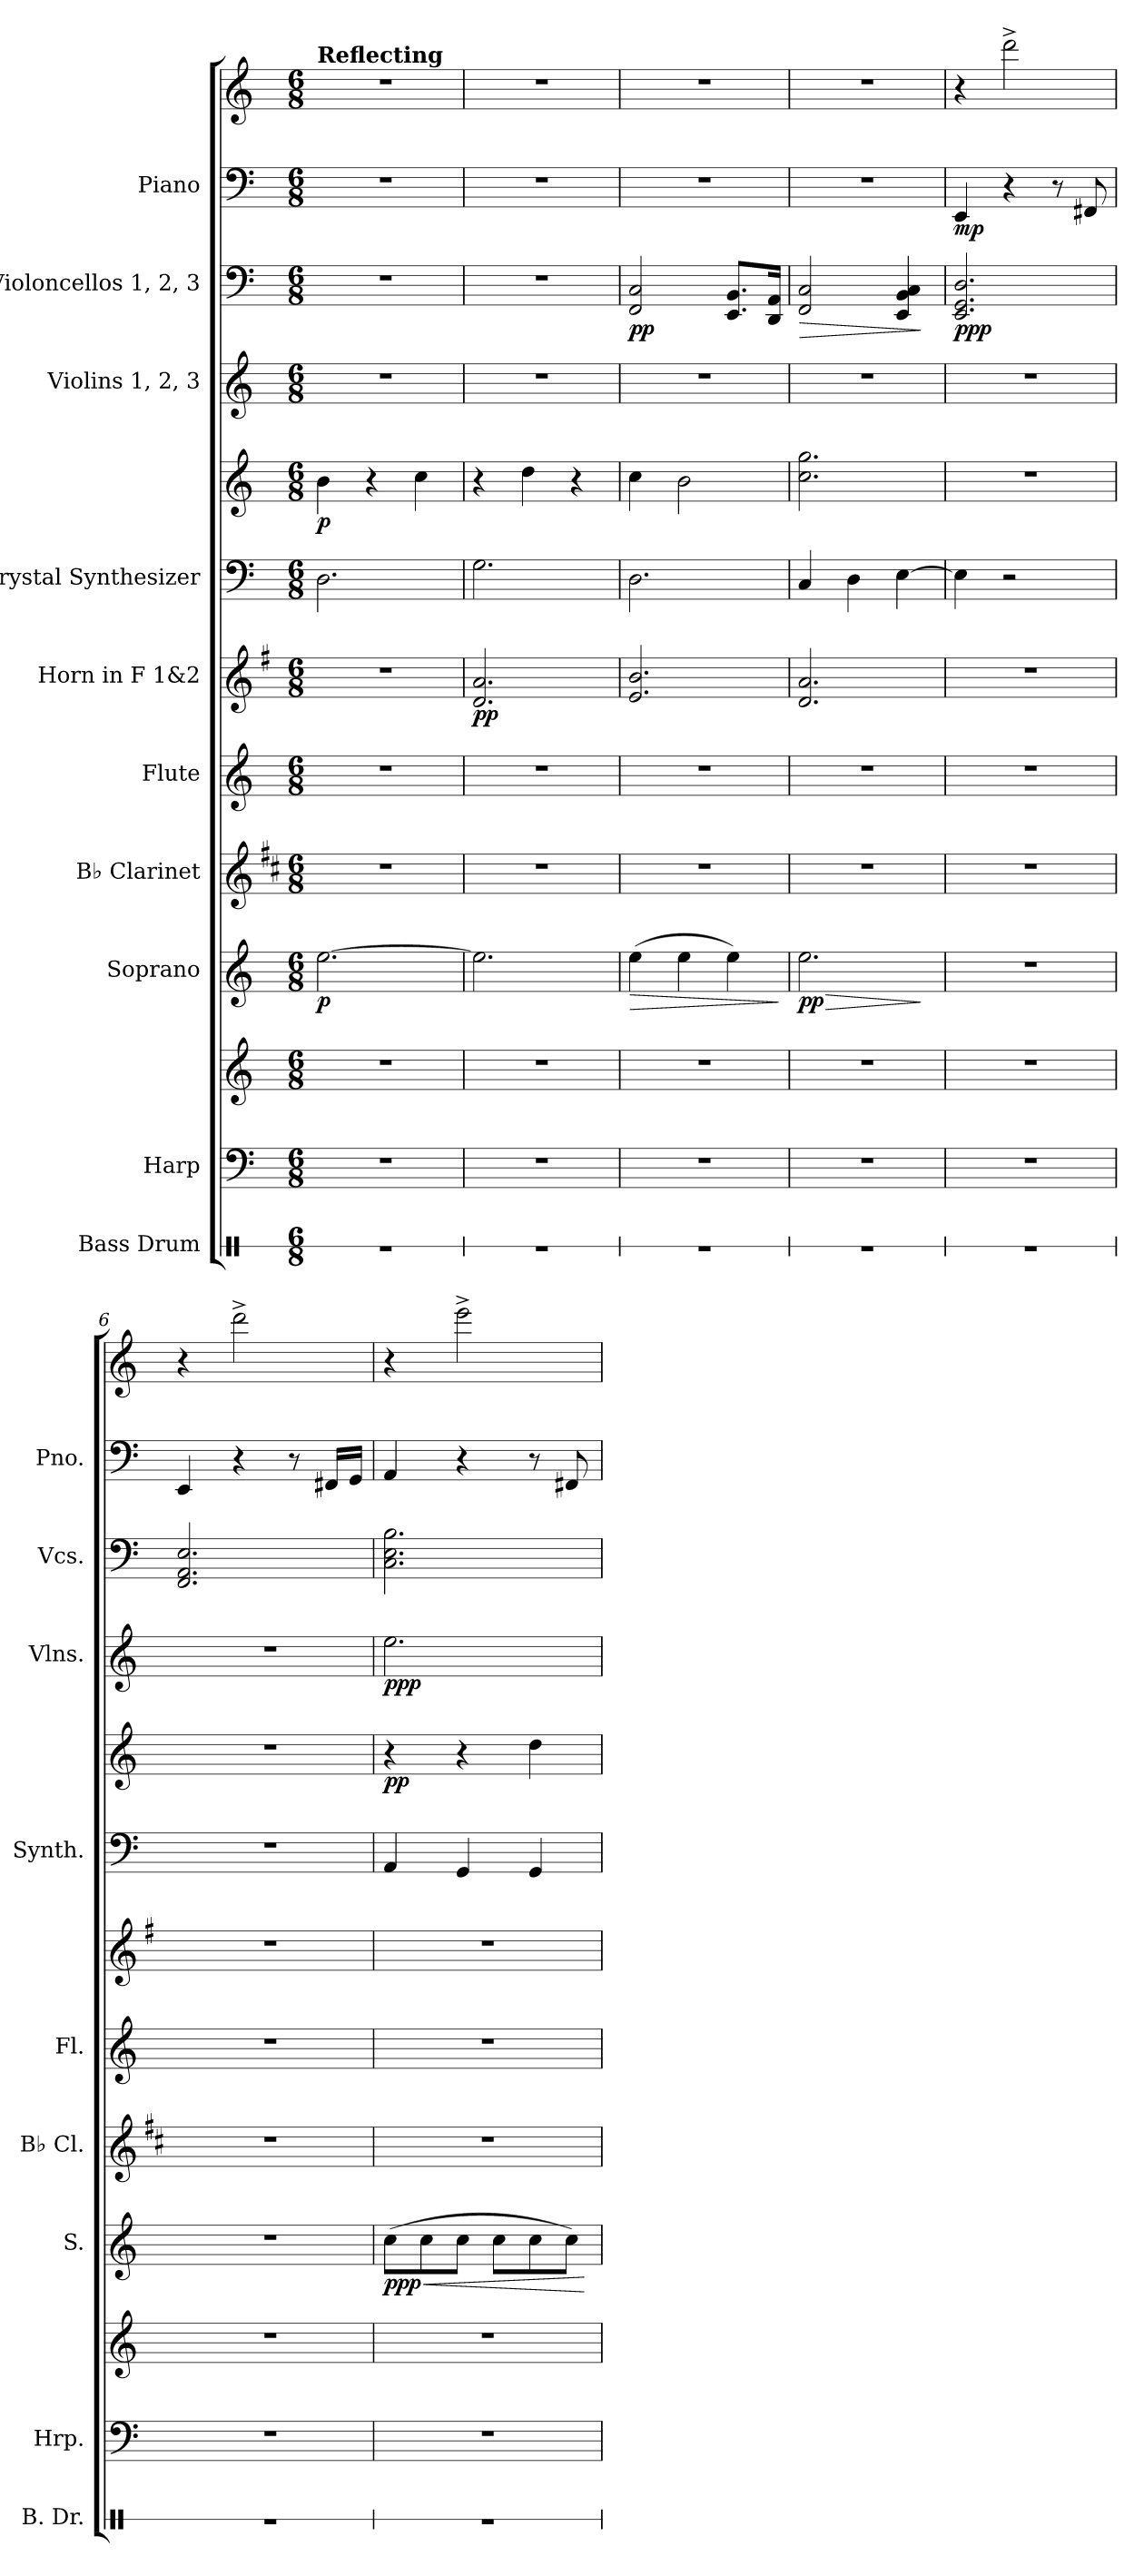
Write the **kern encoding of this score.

**kern	**kern	**kern	**kern	**dynam	**kern	**kern	**kern	**dynam	**kern	**kern	**dynam	**kern	**dynam	**kern	**dynam	**kern	**kern	**dynam
*part10	*part9	*part9	*part8	*part8	*part7	*part6	*part5	*part5	*part4	*part4	*part4	*part3	*part3	*part2	*part2	*part1	*part1	*part1
*staff13	*staff12	*staff11	*staff10	*staff10	*staff9	*staff8	*staff7	*staff7	*staff6	*staff5	*staff5/6	*staff4	*staff4	*staff3	*staff3	*staff2	*staff1	*staff1/2
*I"Bass Drum	*I"Harp	*	*I"Soprano	*	*I"B♭ Clarinet	*I"Flute	*I"Horn in F 1&amp;2	*	*I"Crystal Synthesizer	*	*	*I"Violins 1, 2, 3	*	*I"Violoncellos 1, 2, 3	*	*I"Piano	*	*
*I'B. Dr.	*I'Hrp.	*	*I'S.	*	*I'B♭ Cl.	*I'Fl.	*	*	*I'Synth.	*	*	*I'Vlns.	*	*I'Vcs.	*	*I'Pno.	*	*
*stria1	*	*	*	*	*	*	*	*	*	*	*	*	*	*	*	*	*	*
*clefX	*clefF4	*clefG2	*clefG2	*	*clefG2	*clefG2	*clefG2	*	*clefF4	*clefG2	*	*clefG2	*	*clefF4	*	*clefF4	*clefG2	*
*	*	*	*	*	*ITrd1c2	*	*ITrd4c7	*	*	*	*	*	*	*	*	*	*	*
*k[]	*k[]	*k[]	*k[]	*	*k[]	*k[]	*k[]	*	*k[]	*k[]	*	*k[]	*	*k[]	*	*k[]	*k[]	*
*M6/8	*M6/8	*M6/8	*M6/8	*	*M6/8	*M6/8	*M6/8	*	*M6/8	*M6/8	*	*M6/8	*	*M6/8	*	*M6/8	*M6/8	*
*MM50	*MM50	*MM50	*MM50	*	*MM50	*MM50	*MM50	*	*MM50	*MM50	*	*MM50	*	*MM50	*	*MM50	*MM50	*
=1	=1	=1	=1	=1	=1	=1	=1	=1	=1	=1	=1	=1	=1	=1	=1	=1	=1	=1
!	!	!	!	!	!	!	!	!	!	!	!	!	!	!	!	!	!LO:TX:a:B:t=Reflecting	!
!	!	!	!	!LO:DY:b	!	!	!	!	!	!	!LO:DY:b	!	!	!	!	!	!	!
2.r	2.r	2.r	[2.ee\	p	2.r	2.r	2.r	.	2.D\	4b\	p	2.r	.	2.r	.	2.r	2.r	.
.	.	.	.	.	.	.	.	.	.	4r	.	.	.	.	.	.	.	.
.	.	.	.	.	.	.	.	.	.	4cc\	.	.	.	.	.	.	.	.
=2	=2	=2	=2	=2	=2	=2	=2	=2	=2	=2	=2	=2	=2	=2	=2	=2	=2	=2
!	!	!	!	!	!	!	!	!LO:DY:b	!	!	!	!	!	!	!	!	!	!
2.r	2.r	2.r	2.ee\]	.	2.r	2.r	2.G/ 2.d/	pp	2.G\	4r	.	2.r	.	2.r	.	2.r	2.r	.
.	.	.	.	.	.	.	.	.	.	4dd\	.	.	.	.	.	.	.	.
.	.	.	.	.	.	.	.	.	.	4r	.	.	.	.	.	.	.	.
=3	=3	=3	=3	=3	=3	=3	=3	=3	=3	=3	=3	=3	=3	=3	=3	=3	=3	=3
!	!	!	!	!LO:HP:b	!	!	!	!	!	!	!	!	!	!	!LO:DY:b	!	!	!
2.r	2.r	2.r	(4ee\	>	2.r	2.r	2.A/ 2.e/	.	2.D\	4cc\	.	2.r	.	2FF/ 2C/	pp	2.r	2.r	.
.	.	.	4ee\	.	.	.	.	.	.	2b\	.	.	.	.	.	.	.	.
.	.	.	4ee\)	.	.	.	.	.	.	.	.	.	.	8.EE/ 8.BB/L	.	.	.	.
.	.	.	.	.	.	.	.	.	.	.	.	.	.	16DD/ 16AA/Jk	.	.	.	.
.	.	.	.	]	.	.	.	.	.	.	.	.	.	.	.	.	.	.
=4	=4	=4	=4	=4	=4	=4	=4	=4	=4	=4	=4	=4	=4	=4	=4	=4	=4	=4
!	!	!	!	!LO:HP:b	!	!	!	!	!	!	!	!	!	!	!LO:HP:b	!	!	!
!	!	!	!	!LO:DY:n=1:b	!	!	!	!	!	!	!	!	!	!	!	!	!	!
2.r	2.r	2.r	2.ee\	> pp	2.r	2.r	2.G/ 2.d/	.	4C/	2.cc\ 2.gg\	.	2.r	.	2FF/ 2C/	>	2.r	2.r	.
.	.	.	.	.	.	.	.	.	4D\	.	.	.	.	.	.	.	.	.
.	.	.	.	.	.	.	.	.	[4E\	.	.	.	.	4EE/ 4BB/ 4C/	.	.	.	.
.	.	.	.	]	.	.	.	.	.	.	.	.	.	.	]	.	.	.
=5	=5	=5	=5	=5	=5	=5	=5	=5	=5	=5	=5	=5	=5	=5	=5	=5	=5	=5
!	!	!	!	!	!	!	!	!	!	!	!	!	!	!	!LO:DY:b	!	!	!LO:DY:b=2
2.r	2.r	2.r	2.r	.	2.r	2.r	2.r	.	4E\]	2.r	.	2.r	.	2.EE/ 2.GG/ 2.D/	ppp	4EE/	4r	mp
.	.	.	.	.	.	.	.	.	2r	.	.	.	.	.	.	4r	2ddd^\	.
.	.	.	.	.	.	.	.	.	.	.	.	.	.	.	.	8r	.	.
.	.	.	.	.	.	.	.	.	.	.	.	.	.	.	.	8FF#X/	.	.
=6	=6	=6	=6	=6	=6	=6	=6	=6	=6	=6	=6	=6	=6	=6	=6	=6	=6	=6
2.r	2.r	2.r	2.r	.	2.r	2.r	2.r	.	2.r	2.r	.	2.r	.	2.FF/ 2.AA/ 2.E/	.	4EE/	4r	.
.	.	.	.	.	.	.	.	.	.	.	.	.	.	.	.	4r	2ddd^\	.
.	.	.	.	.	.	.	.	.	.	.	.	.	.	.	.	8r	.	.
.	.	.	.	.	.	.	.	.	.	.	.	.	.	.	.	16FF#X/LL	.	.
.	.	.	.	.	.	.	.	.	.	.	.	.	.	.	.	16GG/JJ	.	.
!!LO:PB:g=z
=7	=7	=7	=7	=7	=7	=7	=7	=7	=7	=7	=7	=7	=7	=7	=7	=7	=7	=7
!	!	!	!	!LO:HP:b	!	!	!	!	!	!	!	!	!	!	!	!	!	!
!	!	!	!	!LO:DY:n=1:b	!	!	!	!	!	!	!LO:DY:b	!	!LO:DY:b	!	!	!	!	!
2.r	2.r	2.r	(8cc\L	< ppp	2.r	2.r	2.r	.	4AA/	4r	pp	2.ee\	ppp	2.C\ 2.E\ 2.B\	.	4AA/	4r	.
.	.	.	8cc\	.	.	.	.	.	.	.	.	.	.	.	.	.	.	.
.	.	.	8cc\J	.	.	.	.	.	4GG/	4r	.	.	.	.	.	4r	2eee^\	.
.	.	.	8cc\L	.	.	.	.	.	.	.	.	.	.	.	.	.	.	.
.	.	.	8cc\	.	.	.	.	.	4GG/	4dd\	.	.	.	.	.	8r	.	.
.	.	.	8cc\J)	.	.	.	.	.	.	.	.	.	.	.	.	8FF#X/	.	.
.	.	.	.	[	.	.	.	.	.	.	.	.	.	.	.	.	.	.
=	=	=	=	=	=	=	=	=	=	=	=	=	=	=	=	=	=	=
*-	*-	*-	*-	*-	*-	*-	*-	*-	*-	*-	*-	*-	*-	*-	*-	*-	*-	*-
